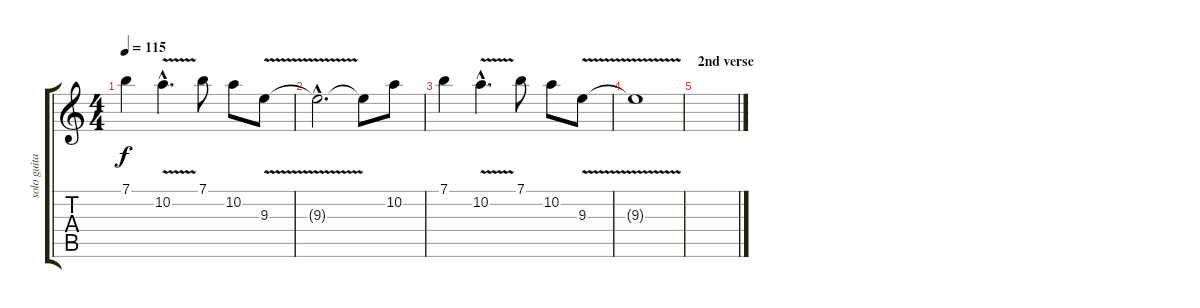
\track ("solo guitar" "solo guita") {instrument overdrivenguitar}
\staff {score tabs}
\tuning (E4 B3 G3 D3 A2 D2) {hide}
\ts (4 4)
\tempo 115
\clef g2
\ks c
7.1.4{dy f} 10.2{v hac}.4{d} 7.1.8 10.2.8 9.3{v}.8 |
9.3{hac t}.2{d} 9.3{t}.8 10.2.8 |
7.1.4 10.2{v hac}.4{d} 7.1.8 10.2.8 9.3{v}.8 |
9.3{t}.1 |
\section ("" "2nd verse")
